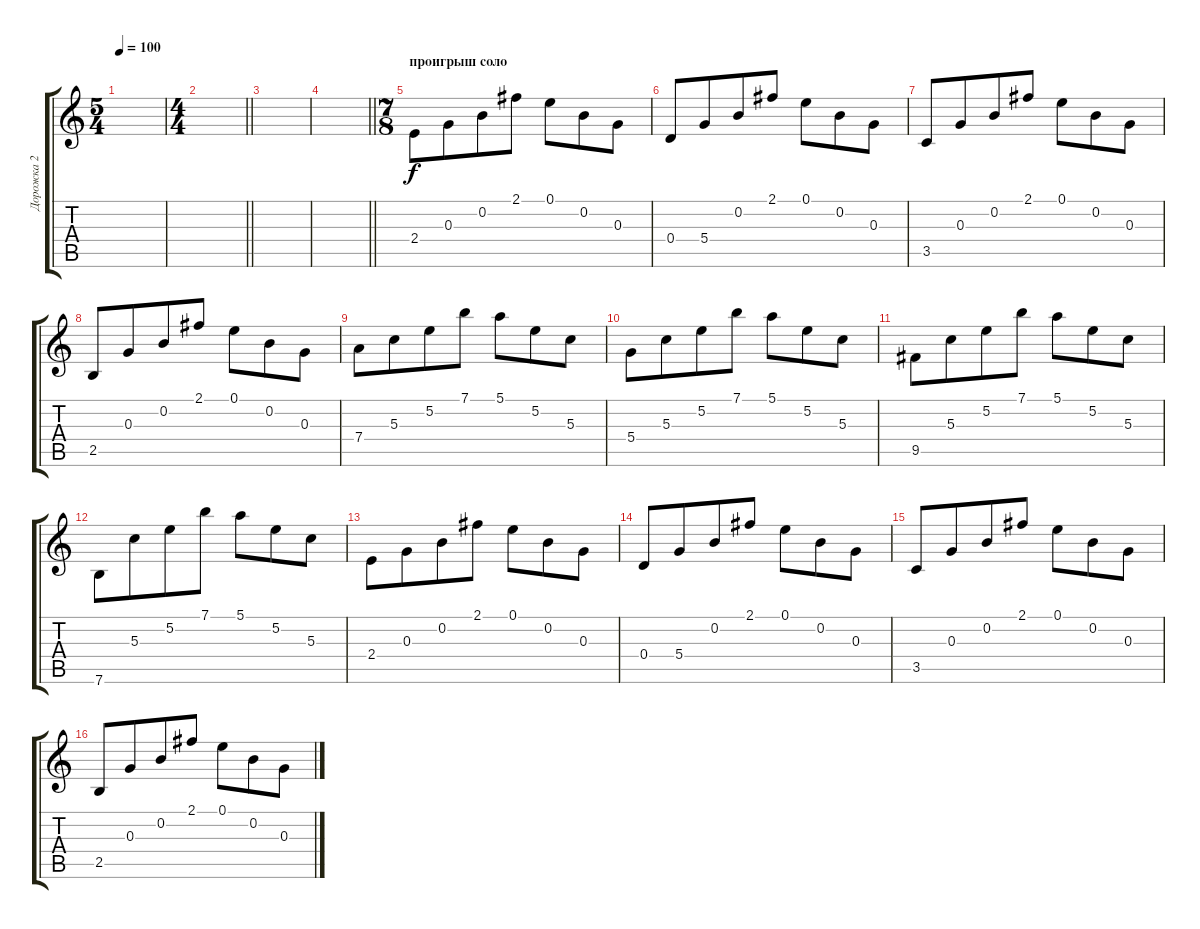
\track ("Дорожка 2" "Дорожка 2") {instrument distortionguitar}
\staff {score tabs}
\tuning (E4 B3 G3 D3 A2 E2) {hide}
\ts (5 4)
\tempo 100
\clef g2
\ks c
|
\ts (4 4)
\barLineRight lightlight
|
|
\barLineRight lightlight
|
\ts (7 8)
\section ("" "проигрыш соло")
2.4.8 0.3.8 0.2.8 2.1.8 0.1.8 0.2.8 0.3.8 |
0.4.8 5.4.8 0.2.8 2.1.8 0.1.8 0.2.8 0.3.8 |
3.5.8 0.3.8 0.2.8 2.1.8 0.1.8 0.2.8 0.3.8 |
2.5.8 0.3.8 0.2.8 2.1.8 0.1.8 0.2.8 0.3.8 |
7.4.8 5.3.8 5.2.8 7.1.8 5.1.8 5.2.8 5.3.8 |
5.4.8 5.3.8 5.2.8 7.1.8 5.1.8 5.2.8 5.3.8 |
9.5.8 5.3.8 5.2.8 7.1.8 5.1.8 5.2.8 5.3.8 |
7.6.8 5.3.8 5.2.8 7.1.8 5.1.8 5.2.8 5.3.8 |
2.4.8 0.3.8 0.2.8 2.1.8 0.1.8 0.2.8 0.3.8 |
0.4.8 5.4.8 0.2.8 2.1.8 0.1.8 0.2.8 0.3.8 |
3.5.8 0.3.8 0.2.8 2.1.8 0.1.8 0.2.8 0.3.8 |
2.5.8 0.3.8 0.2.8 2.1.8 0.1.8 0.2.8 0.3.8
